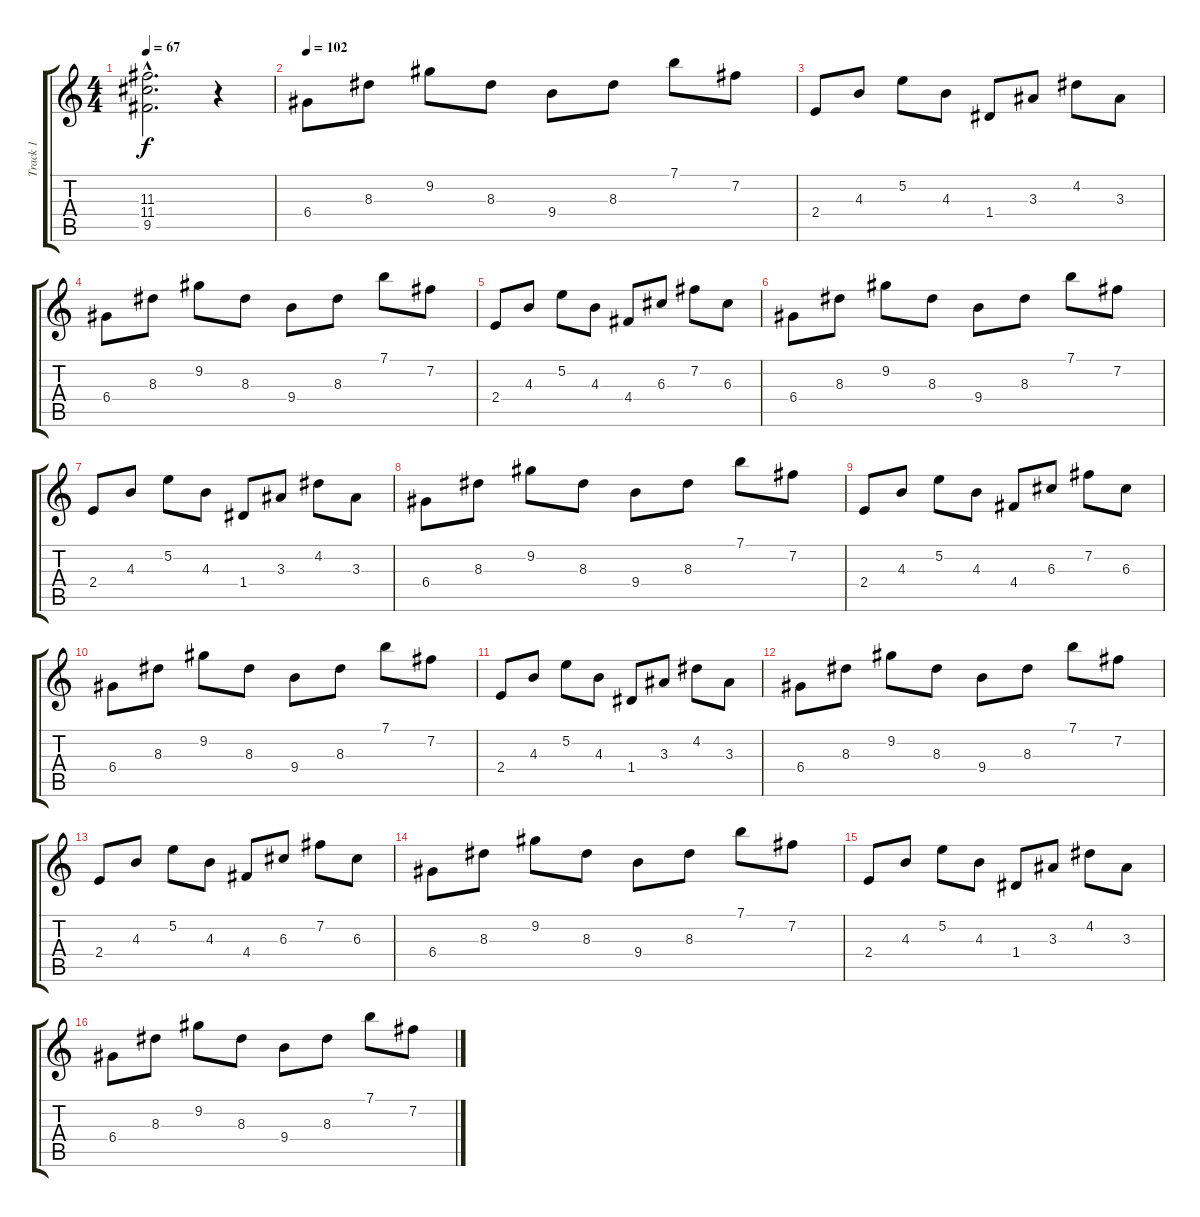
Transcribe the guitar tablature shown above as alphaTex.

\track ("Track 1" "Track 1") {instrument acousticguitarsteel}
\staff {score tabs}
\tuning (E4 B3 G3 D3 A2 E2) {hide}
\ts (4 4)
\tempo 67
\clef g2
\ks c
(11.3{hac} 11.4{hac} 9.5{hac}).2{d dy f} r.4 |
\tempo 102
6.4.8{instrument acousticguitarsteel} 8.3.8 9.2.8 8.3.8 9.4.8 8.3.8 7.1.8 7.2.8 |
2.4.8 4.3.8 5.2.8 4.3.8 1.4.8 3.3.8 4.2.8 3.3.8 |
6.4.8 8.3.8 9.2.8 8.3.8 9.4.8 8.3.8 7.1.8 7.2.8 |
2.4.8 4.3.8 5.2.8 4.3.8 4.4.8 6.3.8 7.2.8 6.3.8 |
6.4.8 8.3.8 9.2.8 8.3.8 9.4.8 8.3.8 7.1.8 7.2.8 |
2.4.8 4.3.8 5.2.8 4.3.8 1.4.8 3.3.8 4.2.8 3.3.8 |
6.4.8 8.3.8 9.2.8 8.3.8 9.4.8 8.3.8 7.1.8 7.2.8 |
2.4.8 4.3.8 5.2.8 4.3.8 4.4.8 6.3.8 7.2.8 6.3.8 |
6.4.8 8.3.8 9.2.8 8.3.8 9.4.8 8.3.8 7.1.8 7.2.8 |
2.4.8 4.3.8 5.2.8 4.3.8 1.4.8 3.3.8 4.2.8 3.3.8 |
6.4.8 8.3.8 9.2.8 8.3.8 9.4.8 8.3.8 7.1.8 7.2.8 |
2.4.8 4.3.8 5.2.8 4.3.8 4.4.8 6.3.8 7.2.8 6.3.8 |
6.4.8 8.3.8 9.2.8 8.3.8 9.4.8 8.3.8 7.1.8 7.2.8 |
2.4.8 4.3.8 5.2.8 4.3.8 1.4.8 3.3.8 4.2.8 3.3.8 |
6.4.8 8.3.8 9.2.8 8.3.8 9.4.8 8.3.8 7.1.8 7.2.8
